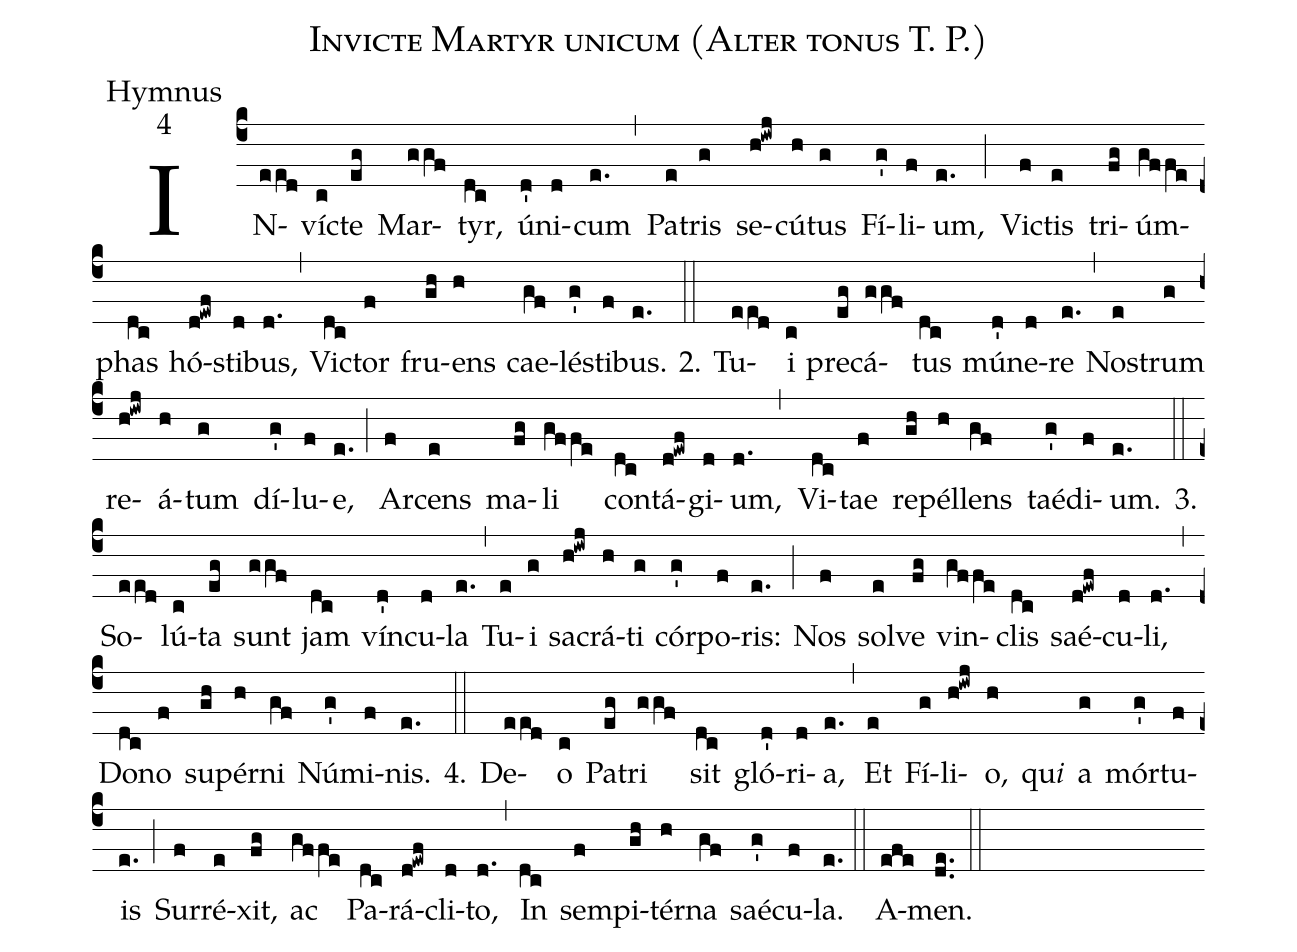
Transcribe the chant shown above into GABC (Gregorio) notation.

name:Invicte Martyr unicum (Alter tonus T. P.);
office-part:Hymnus;
mode:4;
%%
(c4) IN(eed)ví(c)cte(eg) Mar(ggf)tyr,(dc) ú(d')ni(d)cum(e.) (,) Pa(e)tris(g) se(h!iwj)cú(h)tus(g) Fí(g')li(f)um,(e.) (;) Vi(f)ctis(e) tri(fg)úm(gffe)phas(dc) hó(d!ewf)sti(d)bus,(d.) (,) Vi(dc)ctor(f) fru(gh)ens(h) cae(gf)lé(g')sti(f)bus.(e.) 2.(::) Tu(eed)i(c) pre(eg)cá(ggf)tus(dc) mú(d')ne(d)re(e.) (,) No(e)strum(g) re(h!iwj)á(h)tum(g) dí(g')lu(f)e,(e.) (;) Ar(f)cens(e) ma(fg)li(gffe) con(dc)tá(d!ewf)gi(d)um,(d.) (,) Vi(dc)tae(f) re(gh)pél(h)lens(gf) taé(g')di(f)um.(e.) 3.(::) So(eed)lú(c)ta(eg) sunt(ggf) jam(dc) vín(d')cu(d)la(e.) (,) Tu(e)i(g) sa(h!iwj)crá(h)ti(g) cór(g')po(f)ris:(e.) (;) Nos(f) sol(e)ve(fg) vin(gffe)clis(dc) saé(d!ewf)cu(d)li,(d.) (,) Do(dc)no(f) su(gh)pér(h)ni(gf) Nú(g')mi(f)nis.(e.) 4.(::) De(eed)o(c) Pa(eg)tri(ggf) sit(dc) gló(d')ri(d)a,(e.) (,) Et(e) Fí(g)li(h!iwj)o,(h) qu<i>i</i>() a(g) mór(g')tu(f)is(e.) (;) Sur(f)ré(e)xit,(fg) ac(gffe) Pa(dc)rá(d!ewf)cli(d)to,(d.) (,) In(dc) sem(f)pi(gh)tér(h)na(gf) saé(g')cu(f)la.(e.) (::) A(efe)men.(de..) (::)
